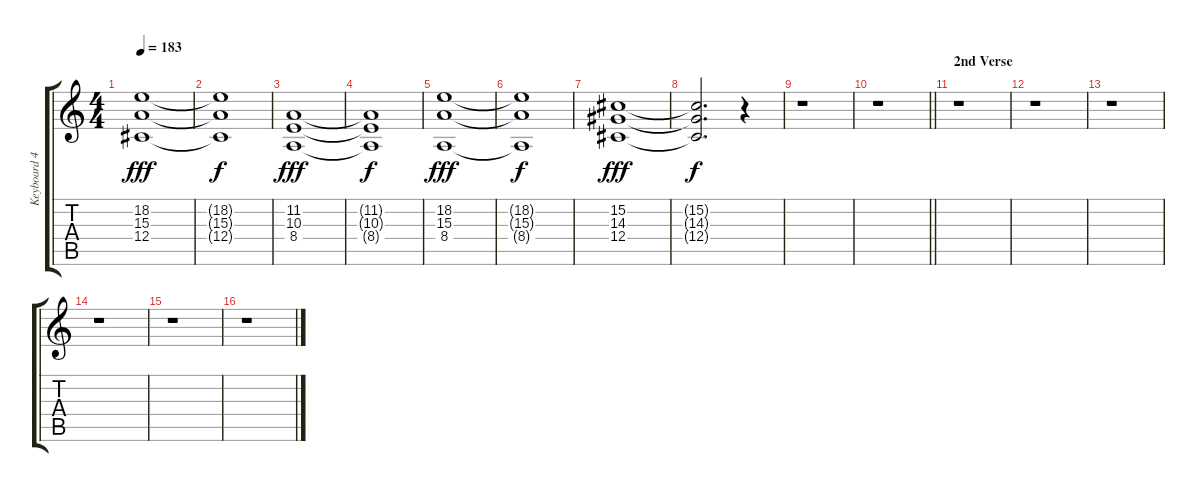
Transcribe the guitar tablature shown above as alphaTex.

\track ("Keyboard 4" "Keyboard 4") {instrument choiraahs}
\staff {score tabs}
\tuning (Eb4 Bb3 Gb3 Db3 Ab2 Eb2) {hide}
\ts (4 4)
\tempo 183
\clef g2
\ks c
(18.2 15.3 12.4).1{dy fff volume 8 instrument stringensemble1} |
(18.2{t} 15.3{t} 12.4{t}).1{dy f} |
(11.2 10.3 8.4).1{dy fff volume 6 instrument choiraahs} |
(11.2{t} 10.3{t} 8.4{t}).1{dy f} |
(18.2 15.3 8.4).1{dy fff volume 8 instrument stringensemble1} |
(18.2{t} 15.3{t} 8.4{t}).1{dy f} |
(15.2 14.3 12.4).1{dy fff volume 6 instrument choiraahs} |
(15.2{t} 14.3{t} 12.4{t}).2{d dy f} r.4 |
r.1 |
\barLineRight lightlight
r.1 |
\section ("" "2nd Verse")
r.1 |
r.1 |
r.1 |
r.1 |
r.1 |
r.1
